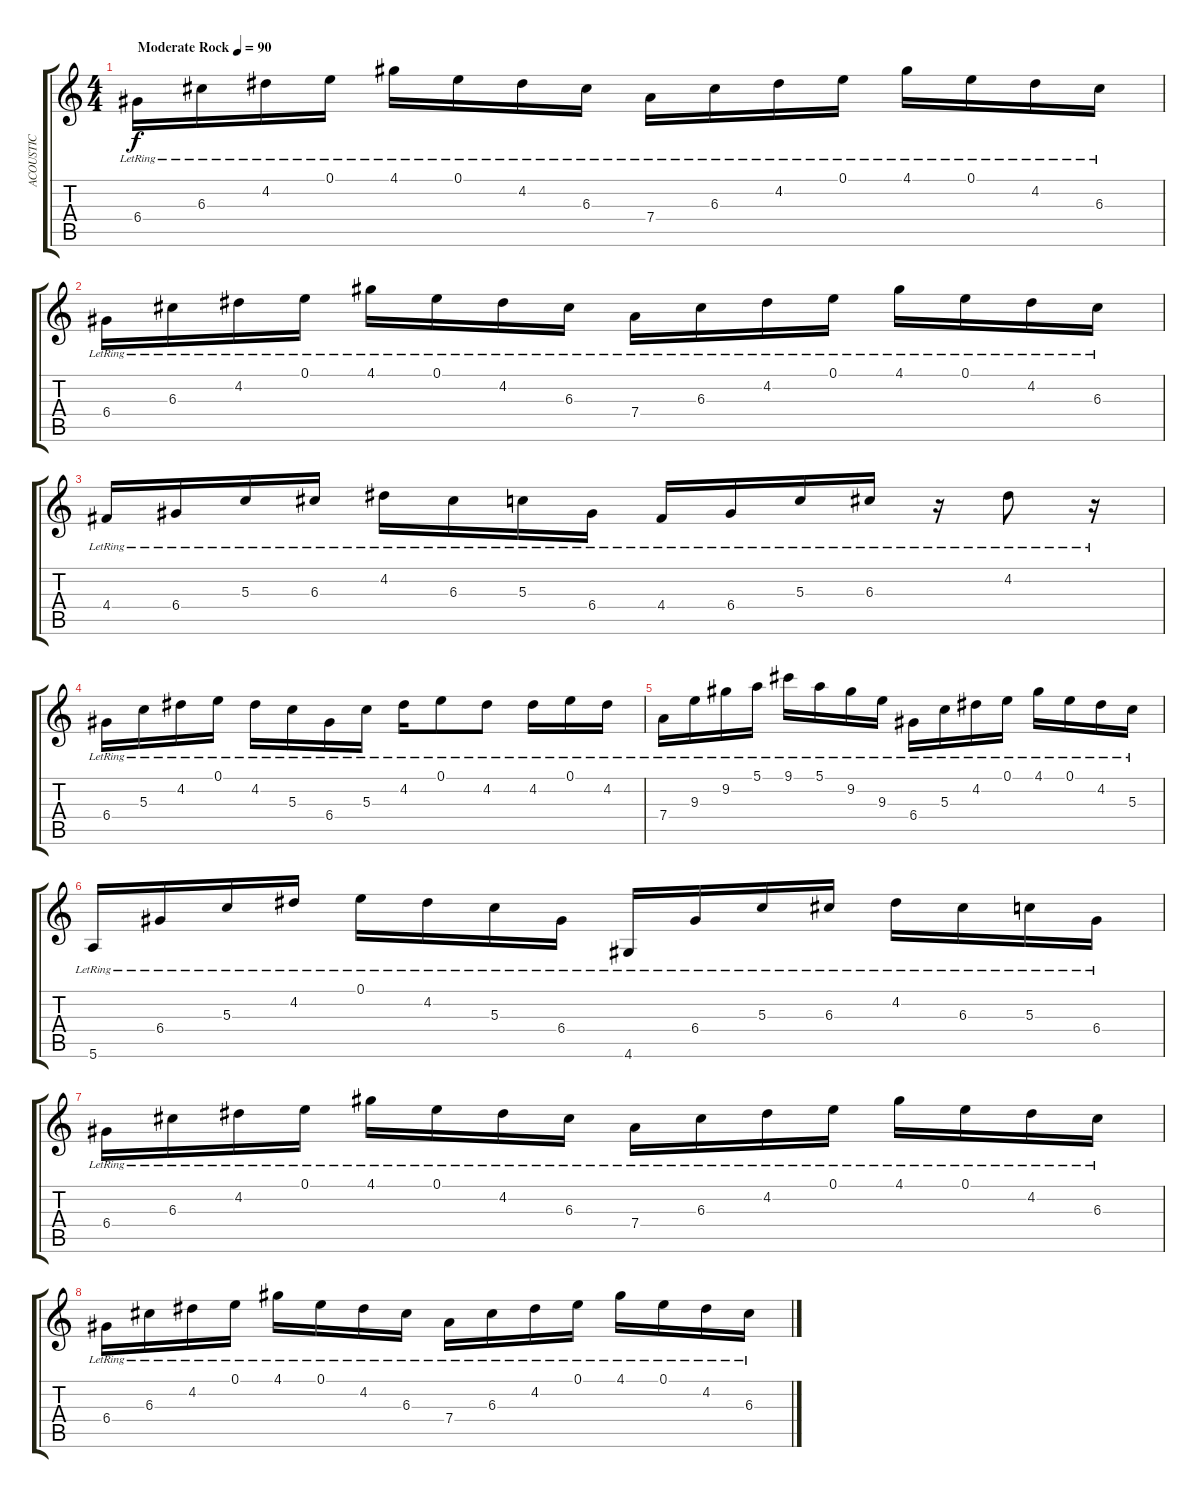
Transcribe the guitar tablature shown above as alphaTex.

\track ("ACOUSTIC" "ACOUSTIC") {instrument acousticguitarnylon}
\staff {score tabs}
\tuning (E4 B3 G3 D3 A2 E2) {hide}
\ts (4 4)
\tempo (90 "Moderate Rock")
\clef g2
\ks c
6.4{lr}.16{dy f instrument acousticguitarnylon} 6.3{lr}.16 4.2{lr}.16 0.1{lr}.16 4.1{lr}.16 0.1{lr}.16 4.2{lr}.16 6.3{lr}.16 7.4{lr}.16 6.3{lr}.16 4.2{lr}.16 0.1{lr}.16 4.1{lr}.16 0.1{lr}.16 4.2{lr}.16 6.3{lr}.16 |
6.4{lr}.16 6.3{lr}.16 4.2{lr}.16 0.1{lr}.16 4.1{lr}.16 0.1{lr}.16 4.2{lr}.16 6.3{lr}.16 7.4{lr}.16 6.3{lr}.16 4.2{lr}.16 0.1{lr}.16 4.1{lr}.16 0.1{lr}.16 4.2{lr}.16 6.3{lr}.16 |
4.4{lr}.16 6.4{lr}.16 5.3{lr}.16 6.3{lr}.16 4.2{lr}.16 6.3{lr}.16 5.3{lr}.16 6.4{lr}.16 4.4{lr}.16 6.4{lr}.16 5.3{lr}.16 6.3{lr}.16 r.16 4.2{lr}.8 r.16 |
6.4{lr}.16 5.3{lr}.16 4.2{lr}.16 0.1{lr}.16 4.2{lr}.16 5.3{lr}.16 6.4{lr}.16 5.3{lr}.16 4.2{lr}.16 0.1{lr}.8 4.2{lr}.8 4.2{lr}.16 0.1{lr}.16 4.2{lr}.16 |
7.4{lr}.16 9.3{lr}.16 9.2{lr}.16 5.1{lr}.16 9.1{lr}.16 5.1{lr}.16 9.2{lr}.16 9.3{lr}.16 6.4{lr}.16 5.3{lr}.16 4.2{lr}.16 0.1{lr}.16 4.1{lr}.16 0.1{lr}.16 4.2{lr}.16 5.3{lr}.16 |
5.6{lr}.16 6.4{lr}.16 5.3{lr}.16 4.2{lr}.16 0.1{lr}.16 4.2{lr}.16 5.3{lr}.16 6.4{lr}.16 4.6{lr}.16 6.4{lr}.16 5.3{lr}.16 6.3{lr}.16 4.2{lr}.16 6.3{lr}.16 5.3{lr}.16 6.4{lr}.16 |
6.4{lr}.16{volume 9} 6.3{lr}.16 4.2{lr}.16 0.1{lr}.16 4.1{lr}.16 0.1{lr}.16 4.2{lr}.16 6.3{lr}.16 7.4{lr}.16 6.3{lr}.16 4.2{lr}.16 0.1{lr}.16 4.1{lr}.16 0.1{lr}.16 4.2{lr}.16 6.3{lr}.16 |
6.4{lr}.16 6.3{lr}.16 4.2{lr}.16 0.1{lr}.16 4.1{lr}.16 0.1{lr}.16 4.2{lr}.16 6.3{lr}.16 7.4{lr}.16 6.3{lr}.16 4.2{lr}.16 0.1{lr}.16 4.1{lr}.16 0.1{lr}.16 4.2{lr}.16 6.3{lr}.16
